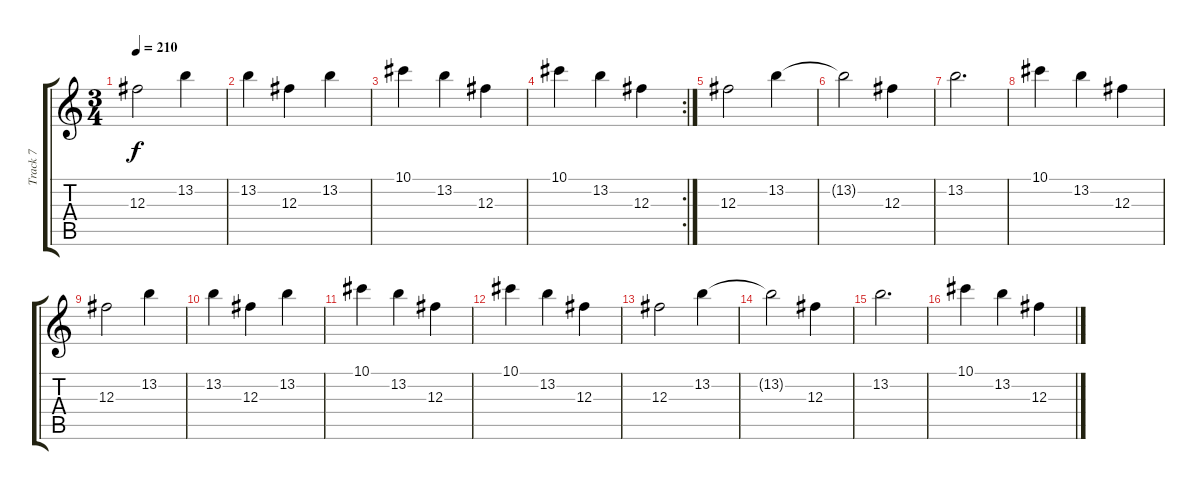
\track ("Track 7" "Track 7") {instrument electricguitarjazz}
\staff {score tabs}
\tuning (Eb4 Bb3 Gb3 Db3 Ab2 Eb2) {hide}
\ts (3 4)
\tempo 210
\clef g2
\ks c
12.3.2{dy f} 13.2.4 |
13.2.4 12.3.4 13.2.4 |
10.1.4 13.2.4 12.3.4 |
\rc 2
10.1.4 13.2.4 12.3.4 |
12.3.2 13.2.4 |
13.2{t}.2 12.3.4 |
13.2.2{d} |
10.1.4 13.2.4 12.3.4 |
12.3.2 13.2.4 |
13.2.4 12.3.4 13.2.4 |
10.1.4 13.2.4 12.3.4 |
10.1.4 13.2.4 12.3.4 |
12.3.2 13.2.4 |
13.2{t}.2 12.3.4 |
13.2.2{d} |
10.1.4 13.2.4 12.3.4
